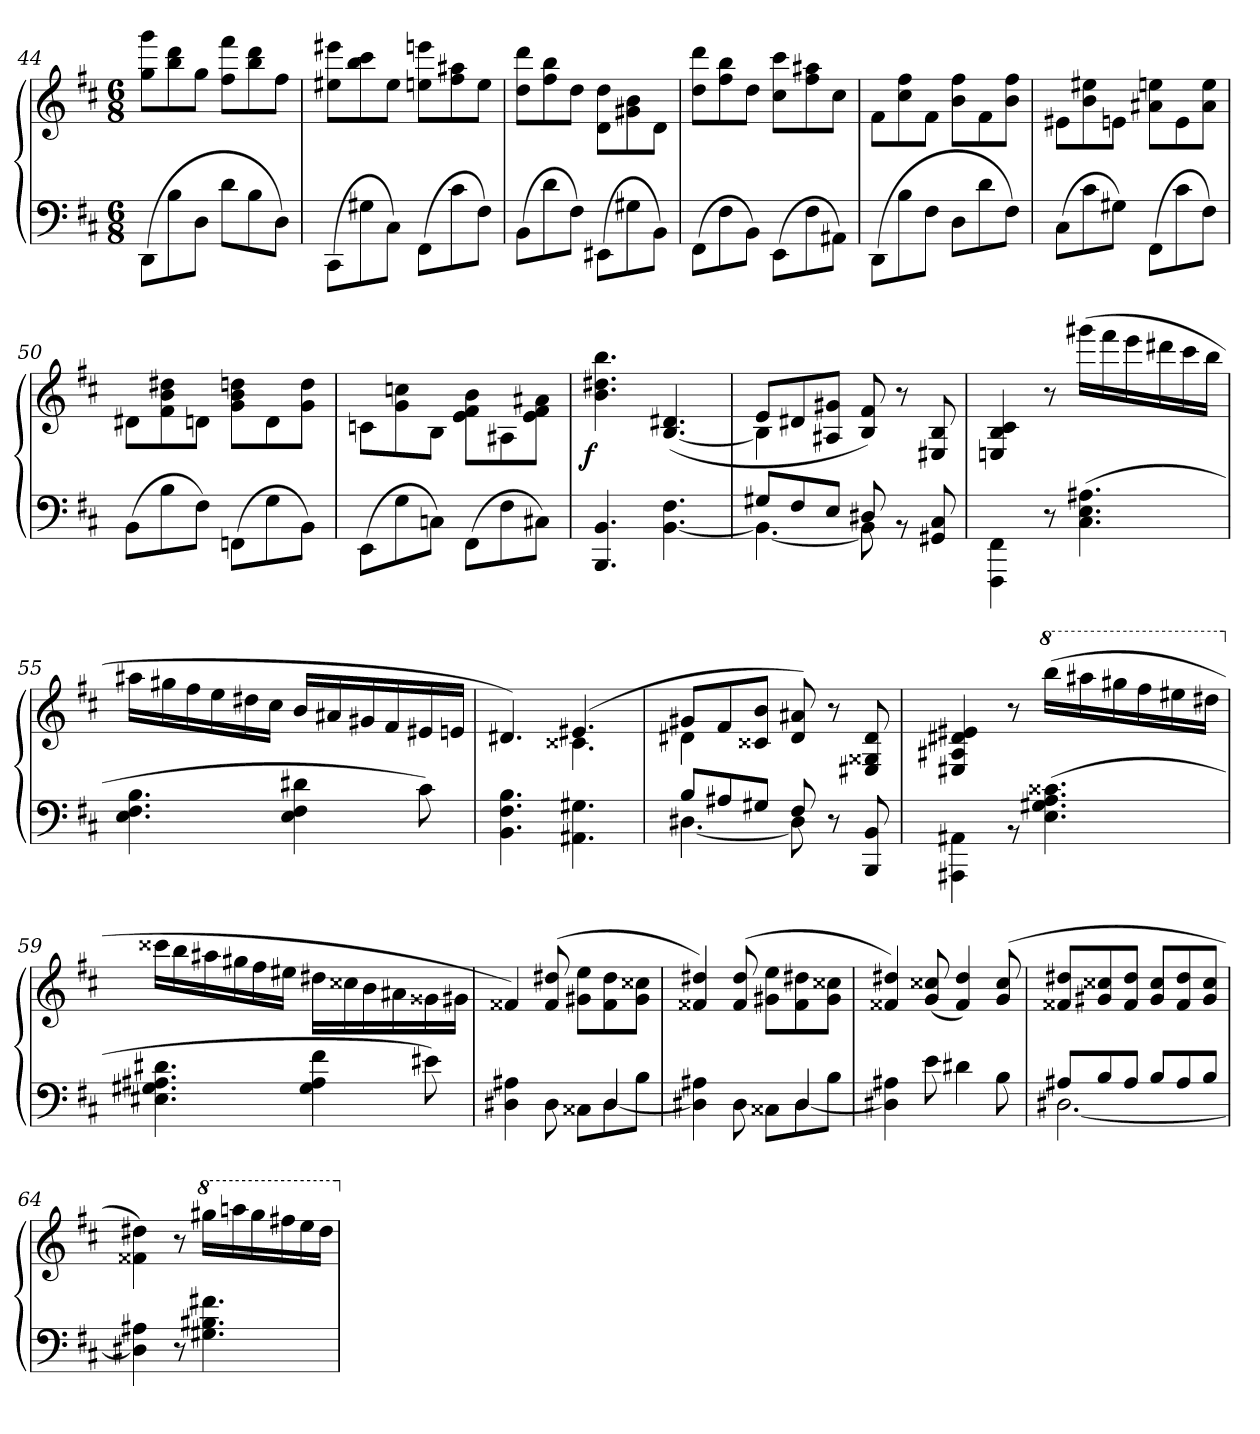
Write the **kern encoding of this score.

**kern	**kern	**dynam
*part1	*part1	*part1
*staff2	*staff1	*staff1/2
*clefF4	*clefG2	*
*k[f#c#]	*k[f#c#]	*
*M6/8	*M6/8	*
=44	=44	=44
(>8DD\L	8ggg 8ggL	.
8B	8ddd 8bb	.
8DJ	8ggJ	.
8d\L	8fff# 8ff#L	.
8B	8ddd 8bb	.
8DJ)	8ff#J	.
=45	=45	=45
(>8CC#\L	8eee#X 8ee#XL	.
8G#X	8ccc# 8bb	.
8C#J)	8ee#J	.
(>8FF#\L	8eeen 8eenL	.
8c#	8aa#X 8ff#	.
8F#J)	8eeJ	.
=46	=46	=46
(>8BB\L	8ddd 8ddL	.
8d	8bb 8ff#	.
8F#J)	8ddJ	.
(>8EE#X\L	8dd\ 8d\L	.
8G#X	8b 8g#X	.
8BBJ)	8dJ	.
=47	=47	=47
(>8FF#\L	8ddd 8ddL	.
8F#	8bb 8ff#	.
8BBJ)	8ddJ	.
(>8EE\L	8ccc# 8cc#L	.
8F#	8aa#X 8ff#	.
8AA#XJ)	8cc#J	.
=48	=48	=48
(>8DD\L	8f#\L	.
8B	8ff# 8cc#	.
8F#J	8f#J	.
8D\L	8ff#\ 8b\L	.
8d	8f#	.
8F#J)	8ff# 8bJ	.
=49	=49	=49
(>8C#\L	8e#X\L	.
8c#	8ee#X 8b	.
8G#XJ)	8enJ	.
(>8FF#\L	8een\ 8a#X\L	.
8c#	8e	.
8F#J)	8ee 8a#J	.
=50	=50	=50
(>8BB\L	8d#X\L	.
8B	8dd#X 8b 8f#	.
8F#J)	8dnJ	.
(>8FFn\L	8ddn\ 8b\ 8g\L	.
8G	8d	.
8BBJ)	8dd 8gJ	.
=51	=51	=51
(>8EE\L	8cn\L	.
8G	8ccn 8g	.
8CnJ)	8BJ	.
(>8FF#\L	8b\ 8f#\ 8e\L	.
8F#	8A#X	.
8C#XJ)	8a#X 8f# 8eJ	.
=52	=52	=52
!	!	!LO:DY:rj
4.BB 4.BBB	4.bb 4.dd#X 4.b	f
4.F# [4.BB	(>4.d#X [4.B	.
=53	=53	=53
*^	*^	*
8G#XL	4.BB_	8eL	4B]	.
8F#	.	8d#X	.	.
8EJ	.	8g#X 8A#XJ	2ryy	.
8D#X	8BB]	8f# 8B)	.	.
4ryy	8rBB	8r	.	.
.	8C# 8GG#X	8B/ 8E#X/	.	.
*v	*v	*	*	*
*	*v	*v	*
=54	=54	=54
4FF#\ 4FFF#\	4c#/ 4B/ 4En/	.
8r	8r	.
(>4.A#X 4.E 4.C#	(>16ggg#XLL	.
.	16fff#	.
.	16eee	.
.	16ddd#X	.
.	16ccc#	.
.	16bbJJ	.
=55	=55	=55
4.B 4.F# 4.E	16aa#XLL	.
.	16gg#X	.
.	16ff#	.
.	16ee	.
.	16dd#X	.
.	16cc#JJ	.
4d#X 4F# 4E	16bLL	.
.	16a#X	.
.	16g#X	.
.	16f#	.
8c#)	16e#X	.
.	16enJJ	.
=56	=56	=56
*	*^	*
4.B 4.F# 4.BB	4.d#X)	4.ryy	.
4.G#X 4.AA#X	(>4.e#X	4.c##X	.
=57	=57	=57	=57
*^	*	*	*
8BL	[4.D#X	8g#XL	4d#X	.
8A#X	.	8f#	.	.
8G#XJ	.	8b 8c##XJ	2ryy	.
8F#	8D#]	8a#X 8d#)	.	.
4ryy	8r	8r	.	.
.	8BB 8BBB	8d# 8G##X 8E#X	.	.
*v	*v	*	*	*
*	*v	*v	*
=58	=58	=58
4AA#X\ 4AAA#X\	4e#X 4d#X 4A#X 4E#X	.
8rBB	8r	.
*	*8va	*
(>4.c##X 4.A 4.G#X 4.E	(>16bbbLL	.
.	16aaa#X	.
.	16ggg#X	.
.	16fff#	.
.	16eee#X	.
.	16ddd#XJJ	.
=59	=59	=59
*	*X8va	*
4.d#X 4.A#X 4.G#X 4.E#X	16ccc##XLL	.
.	16bb	.
.	16aa#X	.
.	16gg#X	.
.	16ff#	.
.	16ee#XJJ	.
4f# 4A# 4G#	16dd#XLL	.
.	16cc##X	.
.	16b	.
.	16a#X	.
8e#X)	16g##X	.
.	16g#XJJ	.
=60	=60	=60
*^	*	*
4A#X 4D#X	2ryy	4f##X)	.
8D#	.	(>8dd#X 8f##	.
8C##X\L	.	8ee 8g#XL	.
8D#	[4D#/	8dd# 8f##	.
8BJ	.	8cc##X 8g#J	.
=61	=61	=61	=61
4A#X 4D#X]	2ryy	4dd#X 4f##X)	.
8D#	.	(>8dd# 8f##	.
8C##X\L	.	8ee 8g#XL	.
8D#	[4D#/	8dd#X 8f##	.
8BJ	.	8cc##X 8g#J	.
*v	*v	*	*
=62	=62	=62
4A#X 4D#X]	4dd#X 4f##X)	.
8e	(>8cc##X 8g	.
4d#X	4dd# 4f##)	.
8B	(>8cc## 8g	.
=63	=63	=63
*^	*	*
8A#XL	[2.D#X	8dd#X 8f##XL	.
8B	.	8cc##X 8g#X	.
8A#J	.	8dd# 8f##J	.
8BL	.	8cc## 8g#L	.
8A#	.	8dd# 8f##	.
8BJ	.	8cc## 8g#J	.
*v	*v	*	*
=64	=64	=64
4A#X 4D#X]	4dd#X\ 4f##X\)	.
8r	8r	.
*	*8va	*
4.f#X 4.B#X 4.G#X	16ggg#XLL	.
.	16aaan	.
.	16ggg#	.
.	16fff#X	.
.	16eee	.
.	16ddd#JJ	.
*	*X8va	*
=	=	=
*-	*-	*-
